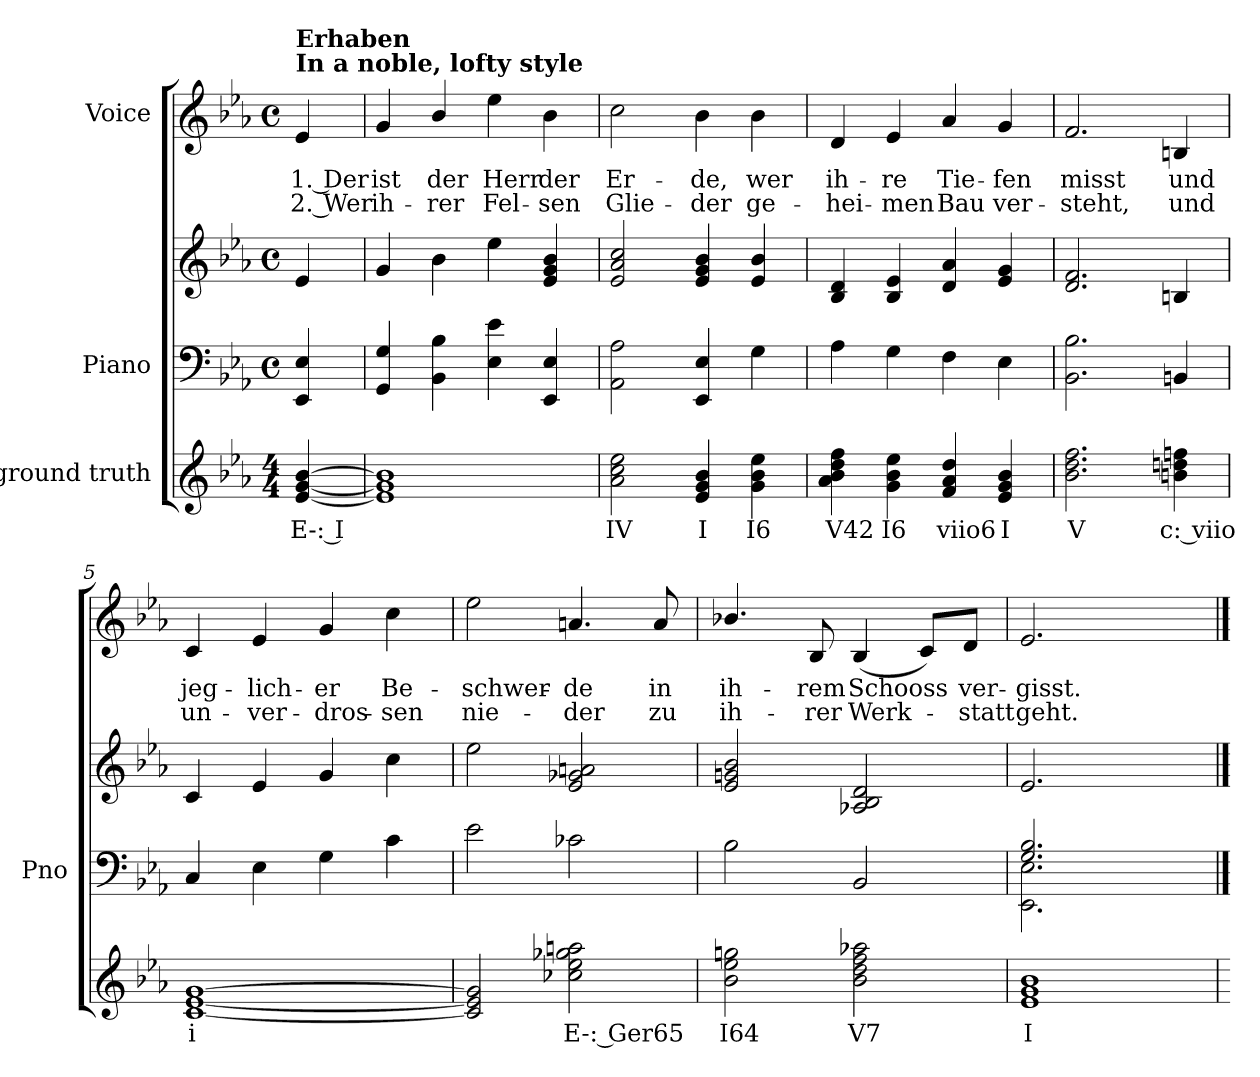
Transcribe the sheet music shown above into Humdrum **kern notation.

**kern	**text	**kern	**kern	**kern	**text	**text
*part3	*part3	*part2	*part2	*part1	*part1	*part1
*staff4	*staff4	*staff3	*staff2	*staff1	*staff1	*staff1
*I"ground truth	*	*I"Piano	*	*I"Voice	*	*
*	*	*I'Pno	*	*	*	*
*	*	*clefF4	*clefG2	*clefG2	*	*
*k[b-e-a-]	*	*k[b-e-a-]	*k[b-e-a-]	*k[b-e-a-]	*	*
*M4/4	*	*M4/4	*M4/4	*M4/4	*	*
*	*	*met(c)	*met(c)	*met(c)	*	*
=	=	=	=	=	=	=
!	!	!	!	!LO:TX:a:B:t=In a noble, lofty style	!	!
!	!	!	!	!LO:TX:a:B:t=Erhaben	!	!
!	!	!	!	!	!LO:LY:b	!LO:LY:b
[4e- [4g [4b-	E-: I	4EE-/ 4E-/	4e-/	4e-/	1. Der	2. Wer
=1	=1	=1	=1	=1	=1	=1
!	!	!	!	!	!LO:LY:b	!LO:LY:b
1e-] 1g] 1b-]	.	4GG/ 4G/	4g/	4g/	ist	ih-
!	!	!	!	!	!LO:LY:b	!LO:LY:b
.	.	4BB-\ 4B-\	4b-\	4b-/	der	-rer
!	!	!	!	!	!LO:LY:b	!LO:LY:b
.	.	4E-\ 4e-\	4ee-\	4ee-\	Herr	Fel-
!	!	!	!	!	!LO:LY:b	!LO:LY:b
.	.	4EE-/ 4E-/	4e-/ 4g/ 4b-/	4b-\	der	-sen
=2	=2	=2	=2	=2	=2	=2
!	!	!	!	!	!LO:LY:b	!LO:LY:b
2a- 2cc 2ee-	IV	2AA-\ 2A-\	2e-/ 2a-/ 2cc/	2cc\	Er-	Glie-
!	!	!	!	!	!LO:LY:b	!LO:LY:b
4e- 4g 4b-	I	4EE-/ 4E-/	4e-/ 4g/ 4b-/	4b-\	-de,	-der
!	!	!	!	!	!LO:LY:b	!LO:LY:b
4g 4b- 4ee-	I6	4G\	4e-/ 4b-/	4b-\	wer	ge-
=3	=3	=3	=3	=3	=3	=3
!	!	!	!	!	!LO:LY:b	!LO:LY:b
4a- 4b- 4dd 4ff	V42	4A-\	4B-/ 4d/	4d/	ih-	-hei-
!	!	!	!	!	!LO:LY:b	!LO:LY:b
4g 4b- 4ee-	I6	4G\	4B-/ 4e-/	4e-/	-re	-men
!	!	!	!	!	!LO:LY:b	!LO:LY:b
4f 4a- 4dd	viio6	4F\	4d/ 4a-/	4a-/	Tie-	Bau
!	!	!	!	!	!LO:LY:b	!LO:LY:b
4e- 4g 4b-	I	4E-\	4e-/ 4g/	4g/	-fen	ver-
=4	=4	=4	=4	=4	=4	=4
!	!	!	!	!	!LO:LY:b	!LO:LY:b
2.b- 2.dd 2.ff	V	2.BB-\ 2.B-\	2.d/ 2.f/	2.f/	misst	-steht,
!	!	!	!	!	!LO:LY:b	!LO:LY:b
4bn 4ddn 4ffn	c: viio	4BBn/	4Bn/	4Bn/	und	und
!!LO:LB:g=z
=5	=5	=5	=5	=5	=5	=5
!	!	!	!	!	!LO:LY:b	!LO:LY:b
[1c [1e- [1g	i	4C/	4c/	4c/	jeg-	un-
!	!	!	!	!	!LO:LY:b	!LO:LY:b
.	.	4E-\	4e-/	4e-/	-lich-	-ver-
!	!	!	!	!	!LO:LY:b	!LO:LY:b
.	.	4G\	4g/	4g/	-er	-dros-
!	!	!	!	!	!LO:LY:b	!LO:LY:b
.	.	4c\	4cc\	4cc\	Be-	-sen
=6	=6	=6	=6	=6	=6	=6
!	!	!	!	!	!LO:LY:b	!LO:LY:b
2c] 2e-] 2g]	.	2e-\	2ee-\	2ee-\	-schwer-	nie-
!	!	!	!	!	!LO:LY:b	!LO:LY:b
2cc-X 2ee- 2gg-X 2aan	E-: Ger65	2c-X\	2e-/ 2g-X/ 2an/	4.an/	-de	-der
!	!	!	!	!	!LO:LY:b	!LO:LY:b
.	.	.	.	8a/	in	zu
=7	=7	=7	=7	=7	=7	=7
!	!	!	!	!	!LO:LY:b	!LO:LY:b
2b- 2ee- 2ggn	I64	2B-\	2e-/ 2gn/ 2b-/	4.b-X/	ih-	ih-
!	!	!	!	!	!LO:LY:b	!LO:LY:b
.	.	.	.	8B-/	-rem	-rer
!	!	!	!	!	!LO:LY:b	!LO:LY:b
2b- 2dd 2ff 2aa-X	V7	2BB-/	2A-X/ 2B-/ 2d/	(>4B-/	Schooss	Werk-
.	.	.	.	8c/L)	.	.
!	!	!	!	!	!LO:LY:b	!LO:LY:b
.	.	.	.	8d/J	ver-	-statt
=8	=8	=8	=8	=8	=8	=8
*	*	*^	*	*	*	*
!	!	!	!	!	!	!LO:LY:b	!LO:LY:b
1e- 1g 1b-	I	2.EE-\ 2.E-\	2.G/ 2.B-/	2.e-/	2.e-/	-gisst.	geht.
.	.	4ryy	4ryy	4ryy	4ryy	.	.
*	*	*v	*v	*	*	*	*
=	==	==	==	==	==	==
*-	*-	*-	*-	*-	*-	*-
